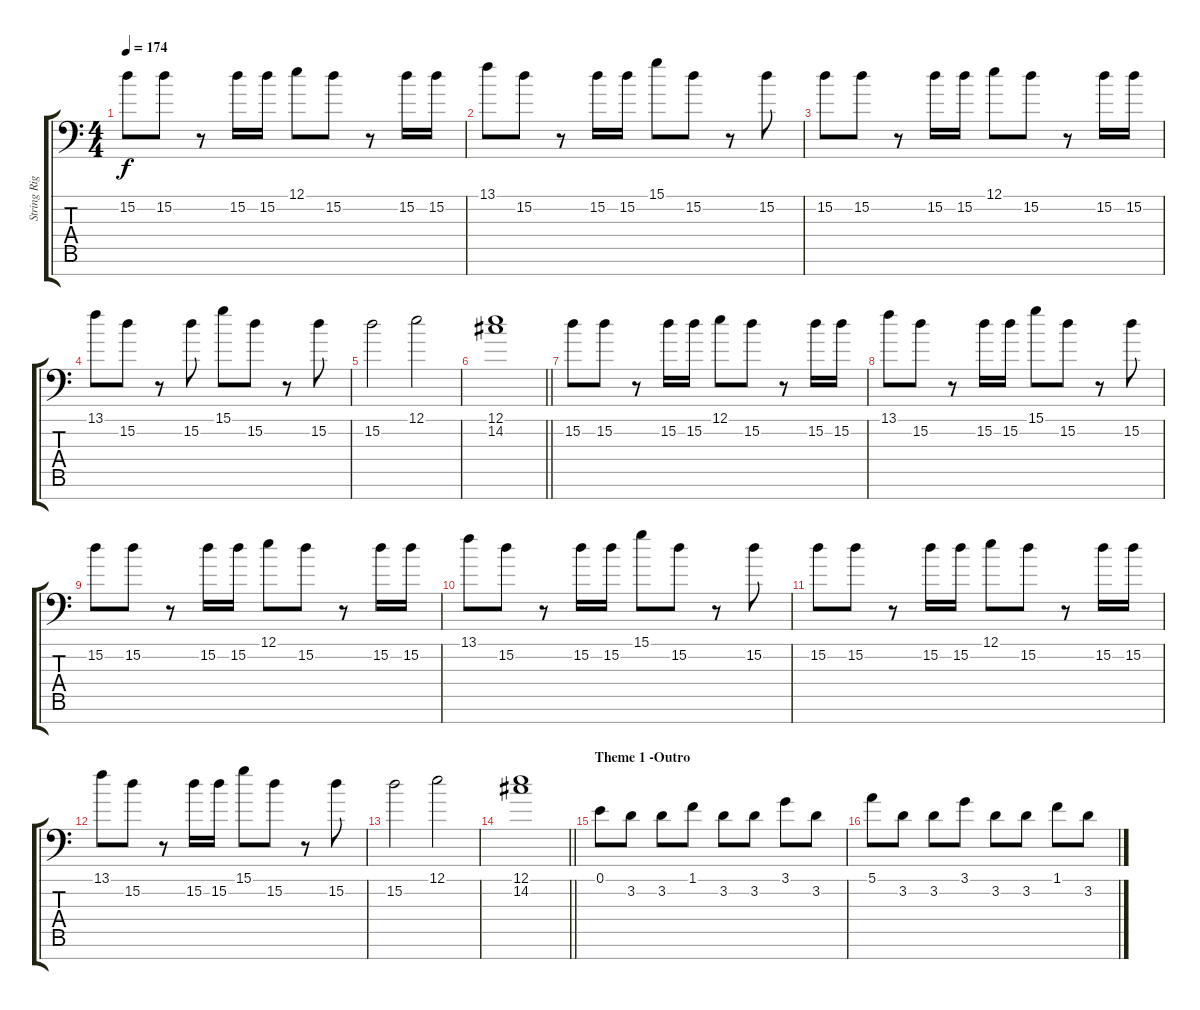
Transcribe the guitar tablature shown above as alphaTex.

\track ("String Right" "String Rig") {instrument stringensemble1}
\staff {score tabs}
\tuning (E4 B3 G3 D3 A2 E2 C-1) {hide}
\ts (4 4)
\tempo 174
\clef f4
\ks c
15.2.8{dy f} 15.2.8 r.8 15.2.16 15.2.16 12.1.8 15.2.8 r.8 15.2.16 15.2.16 |
13.1.8 15.2.8 r.8 15.2.16 15.2.16 15.1.8 15.2.8 r.8 15.2.8 |
15.2.8 15.2.8 r.8 15.2.16 15.2.16 12.1.8 15.2.8 r.8 15.2.16 15.2.16 |
13.1.8 15.2.8 r.8 15.2.8 15.1.8 15.2.8 r.8 15.2.8 |
15.2.2 12.1.2 |
\barLineRight lightlight
(12.1 14.2).1 |
15.2.8 15.2.8 r.8 15.2.16 15.2.16 12.1.8 15.2.8 r.8 15.2.16 15.2.16 |
13.1.8 15.2.8 r.8 15.2.16 15.2.16 15.1.8 15.2.8 r.8 15.2.8 |
15.2.8 15.2.8 r.8 15.2.16 15.2.16 12.1.8 15.2.8 r.8 15.2.16 15.2.16 |
13.1.8 15.2.8 r.8 15.2.16 15.2.16 15.1.8 15.2.8 r.8 15.2.8 |
15.2.8 15.2.8 r.8 15.2.16 15.2.16 12.1.8 15.2.8 r.8 15.2.16 15.2.16 |
13.1.8 15.2.8 r.8 15.2.16 15.2.16 15.1.8 15.2.8 r.8 15.2.8 |
15.2.2 12.1.2 |
\barLineRight lightlight
(12.1 14.2).1 |
\section ("" "Theme 1 -Outro")
0.1.8 3.2.8 3.2.8 1.1.8 3.2.8 3.2.8 3.1.8 3.2.8 |
5.1.8 3.2.8 3.2.8 3.1.8 3.2.8 3.2.8 1.1.8 3.2.8
